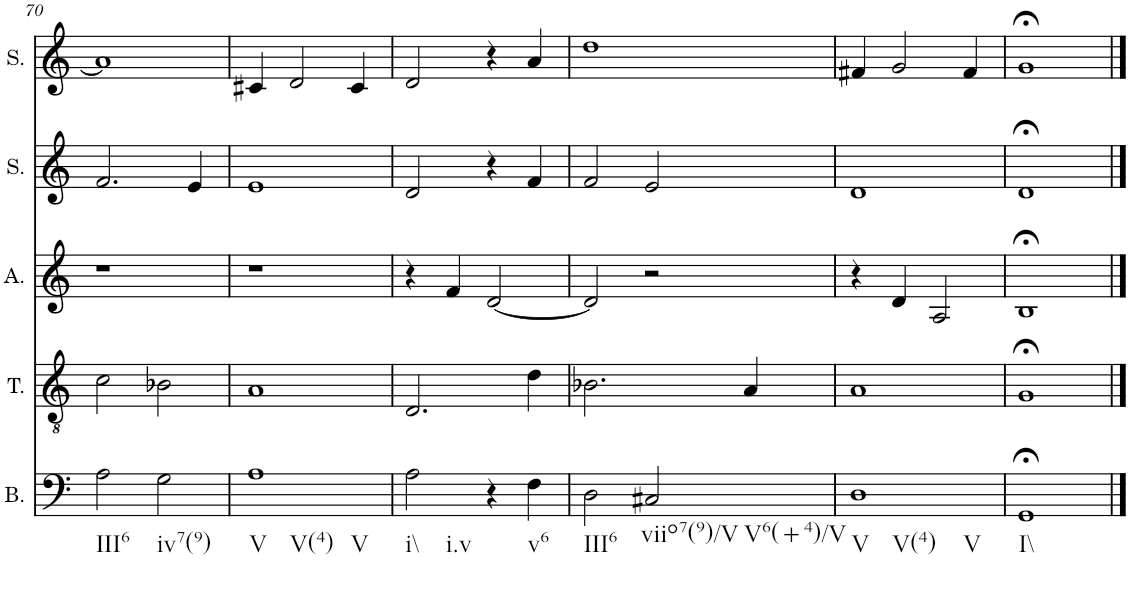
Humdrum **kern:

**kern	**kern	**kern	**kern	**kern
*part5	*part4	*part3	*part2	*part1
*staff5	*staff4	*staff3	*staff2	*staff1
*I"Bass	*I"Tenor	*I"Alto	*I"Soprano	*I"Soprano
*I'B.	*I'T.	*I'A.	*I'S.	*I'S.
!!LO:PB:g=z
*clefF4	*clefGv2	*clefG2	*clefG2	*clefG2
*k[]	*k[]	*k[]	*k[]	*k[]
*M4/4	*M4/4	*M4/4	*M4/4	*M4/4
=70	=70	=70	=70	=70
!LO:TX:b:t=III6	!	!	!	!
2A\	2c\	1r	2.f/	1a]
!LO:TX:b:t=iv7(9)	!	!	!	!
2G\	2B-X\	.	.	.
.	.	.	4e/	.
=71	=71	=71	=71	=71
!LO:TX:b:t=V	!	!	!	!
!LO:TX:b:t=V(4)	!	!	!	!
!LO:TX:b:t=V	!	!	!	!
1A	1A	1r	1e	4c#X/
.	.	.	.	2d/
.	.	.	.	4c#/
=72	=72	=72	=72	=72
!LO:TX:b:t=i\\	!	!	!	!
!LO:TX:b:t=i.v	!	!	!	!
2A\	2.D/	4r	2d/	2d/
.	.	4f/	.	.
4r	.	[2d/	4r	4r
!LO:TX:b:t=v6	!	!	!	!
4F\	4d\	.	4f/	4a/
=73	=73	=73	=73	=73
!LO:TX:b:t=III6	!	!	!	!
2D\	2.B-X\	2d/]	2f/	1dd
!LO:TX:b:t=viio7(9)/V	!	!	!	!
!LO:TX:b:t=V6(+4)/V	!	!	!	!
2C#X/	.	2r	2e/	.
.	4A/	.	.	.
=74	=74	=74	=74	=74
!LO:TX:b:t=V	!	!	!	!
!LO:TX:b:t=V(4)	!	!	!	!
!LO:TX:b:t=V	!	!	!	!
1D	1A	4r	1d	4f#X/
.	.	4d/	.	2g/
.	.	2A/	.	.
.	.	.	.	4f#/
=75	=75	=75	=75	=75
!LO:TX:b:t=I\\	!	!	!	!
1GG;<	1G;<	1B;<	1d;<	1g;<
==	==	==	==	==
*-	*-	*-	*-	*-
